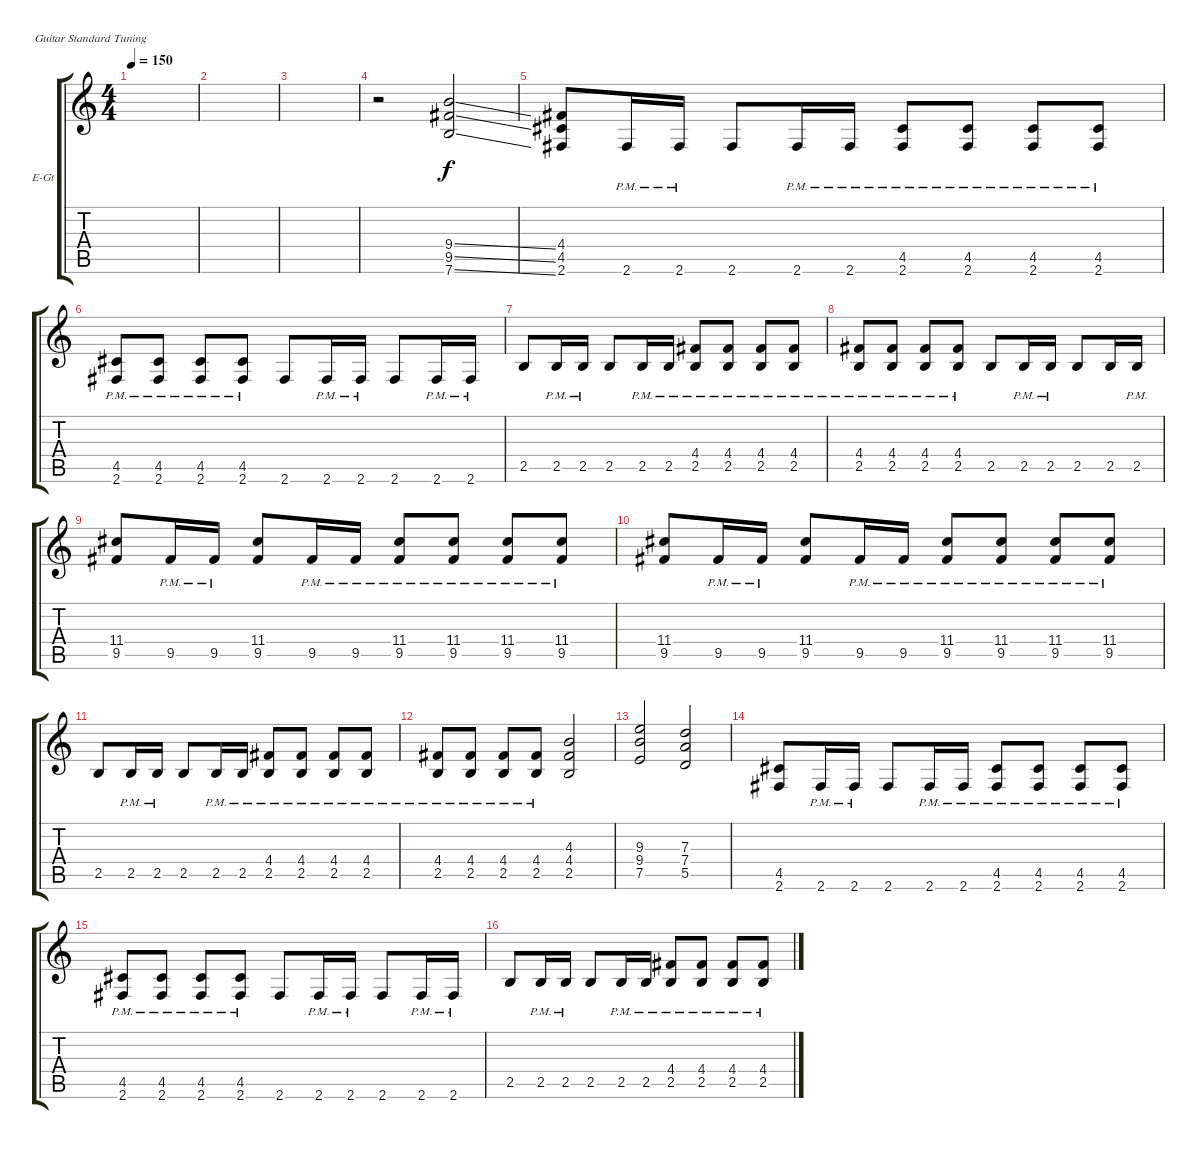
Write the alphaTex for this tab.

\bracketExtendMode groupsimilarinstruments
\firstSystemTrackNameOrientation horizontal
\otherSystemsTrackNameOrientation horizontal
\track ("Electric Guitar Rhytm" "E-Gt") {solo instrument overdrivenguitar}
\staff {score tabs}
\tuning (E4 B3 G3 D3 A2 E2)
\ts (4 4)
\tempo 150
\clef g2
\ks c
|
|
|
r.2 (7.6{ss} 9.5{ss} 9.4{ss}).2 |
(2.6 4.5 4.4).8 2.6{pm}.16 2.6{pm}.16 2.6.8 2.6{pm}.16 2.6{pm}.16 (2.6{pm} 4.5{pm}).8 (4.5{pm} 2.6{pm}).8 (4.5{pm} 2.6{pm}).8 (4.5{pm} 2.6{pm}).8 |
(2.6{pm} 4.5{pm}).8 (4.5{pm} 2.6{pm}).8 (4.5{pm} 2.6{pm}).8 (4.5{pm} 2.6{pm}).8 2.6.8 2.6{pm}.16 2.6{pm}.16 2.6.8 2.6{pm}.16 2.6{pm}.16 |
2.5.8 2.5{pm}.16 2.5{pm}.16 2.5.8 2.5{pm}.16 2.5{pm}.16 (2.5{pm} 4.4{pm}).8 (2.5{pm} 4.4{pm}).8 (2.5{pm} 4.4{pm}).8 (2.5{pm} 4.4{pm}).8 |
(2.5{pm} 4.4{pm}).8 (2.5{pm} 4.4{pm}).8 (2.5{pm} 4.4{pm}).8 (2.5{pm} 4.4{pm}).8 2.5.8 2.5{pm}.16 2.5{pm}.16 2.5.8 2.5.16 2.5{pm}.16 |
(9.5 11.4).8 9.5{pm}.16 9.5{pm}.16 (9.5 11.4).8 9.5{pm}.16 9.5{pm}.16 (9.5{pm} 11.4{pm}).8 (9.5{pm} 11.4{pm}).8 (9.5{pm} 11.4{pm}).8 (9.5{pm} 11.4{pm}).8 |
(9.5 11.4).8 9.5{pm}.16 9.5{pm}.16 (9.5 11.4).8 9.5{pm}.16 9.5{pm}.16 (9.5{pm} 11.4{pm}).8 (9.5{pm} 11.4{pm}).8 (9.5{pm} 11.4{pm}).8 (9.5{pm} 11.4{pm}).8 |
2.5.8 2.5{pm}.16 2.5{pm}.16 2.5.8 2.5{pm}.16 2.5{pm}.16 (2.5{pm} 4.4{pm}).8 (2.5{pm} 4.4{pm}).8 (2.5{pm} 4.4{pm}).8 (2.5{pm} 4.4{pm}).8 |
(2.5{pm} 4.4{pm}).8 (2.5{pm} 4.4{pm}).8 (2.5{pm} 4.4{pm}).8 (2.5{pm} 4.4{pm}).8 (2.5 4.3 4.4).2 |
\scale
0.333333 (7.5 9.4 9.3).2 (5.5 7.4 7.3).2 |
\scale
0.333333 (2.6 4.5).8 2.6{pm}.16 2.6{pm}.16 2.6.8 2.6{pm}.16 2.6{pm}.16 (2.6{pm} 4.5{pm}).8 (4.5{pm} 2.6{pm}).8 (4.5{pm} 2.6{pm}).8 (4.5{pm} 2.6{pm}).8 |
\scale
0.333333 (2.6{pm} 4.5{pm}).8 (4.5{pm} 2.6{pm}).8 (4.5{pm} 2.6{pm}).8 (4.5{pm} 2.6{pm}).8 2.6.8 2.6{pm}.16 2.6{pm}.16 2.6.8 2.6{pm}.16 2.6{pm}.16 |
\scale
0.333333 2.5.8 2.5{pm}.16 2.5{pm}.16 2.5.8 2.5{pm}.16 2.5{pm}.16 (2.5{pm} 4.4{pm}).8 (2.5{pm} 4.4{pm}).8 (2.5{pm} 4.4{pm}).8 (2.5{pm} 4.4{pm}).8
